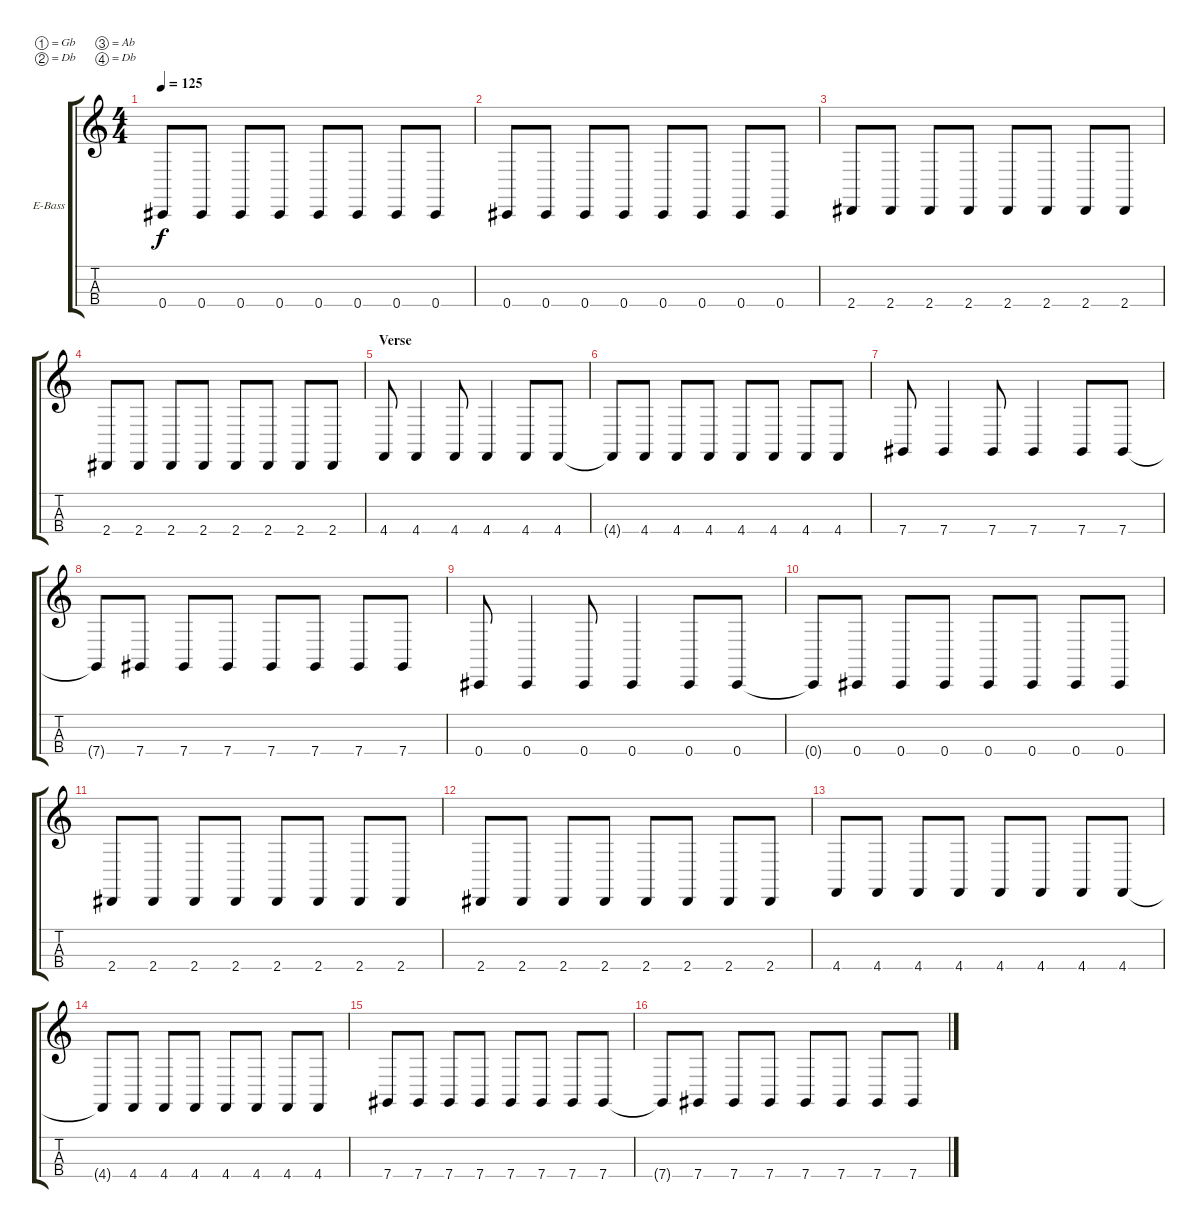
\defaultSystemsLayout 4
\bracketExtendMode groupsimilarinstruments
\firstSystemTrackNameOrientation horizontal
\otherSystemsTrackNameOrientation horizontal
\track ("Bass" "E-Bass") {instrument electricbassfinger}
\staff {score tabs}
\tuning (Gb2 Db2 Ab1 Db1)
\ts (4 4)
\tempo 125
\clef g2
\ks c
0.4.8{dy f} 0.4.8 0.4.8 0.4.8 0.4.8 0.4.8 0.4.8 0.4.8 |
0.4.8 0.4.8 0.4.8 0.4.8 0.4.8 0.4.8 0.4.8 0.4.8 |
2.4.8 2.4.8 2.4.8 2.4.8 2.4.8 2.4.8 2.4.8 2.4.8 |
2.4.8 2.4.8 2.4.8 2.4.8 2.4.8 2.4.8 2.4.8 2.4.8 |
\section ("" "Verse")
\scale
0.282527 4.4.8 4.4.4 4.4.8 4.4.4 4.4.8 4.4.8 |
\scale
0.241895 4.4{t}.8 4.4.8 4.4.8 4.4.8 4.4.8 4.4.8 4.4.8 4.4.8 |
\scale
0.237545 7.4.8 7.4.4 7.4.8 7.4.4 7.4.8 7.4.8 |
\scale
0.238351 7.4{t}.8 7.4.8 7.4.8 7.4.8 7.4.8 7.4.8 7.4.8 7.4.8 |
0.4.8 0.4.4 0.4.8 0.4.4 0.4.8 0.4.8 |
0.4{t}.8 0.4.8 0.4.8 0.4.8 0.4.8 0.4.8 0.4.8 0.4.8 |
2.4.8 2.4.8 2.4.8 2.4.8 2.4.8 2.4.8 2.4.8 2.4.8 |
2.4.8 2.4.8 2.4.8 2.4.8 2.4.8 2.4.8 2.4.8 2.4.8 |
\scale
0.285381 4.4.8 4.4.8 4.4.8 4.4.8 4.4.8 4.4.8 4.4.8 4.4.8 |
\scale
0.237601 4.4{t}.8 4.4.8 4.4.8 4.4.8 4.4.8 4.4.8 4.4.8 4.4.8 |
\scale
0.240407 7.4.8 7.4.8 7.4.8 7.4.8 7.4.8 7.4.8 7.4.8 7.4.8 |
\scale
0.236932 7.4{t}.8 7.4.8 7.4.8 7.4.8 7.4.8 7.4.8 7.4.8 7.4.8
